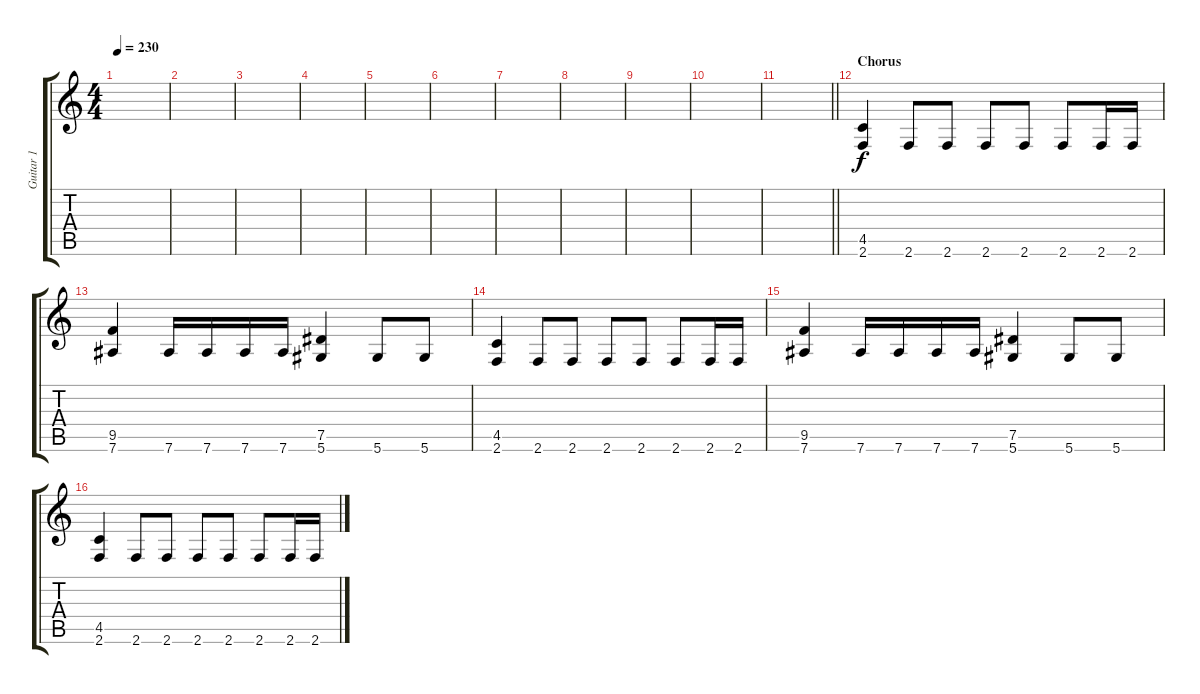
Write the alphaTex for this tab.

\track ("Guitar 1" "Guitar 1") {instrument distortionguitar}
\staff {score tabs}
\tuning (Eb4 Bb3 Gb3 Db3 Ab2 Eb2) {hide}
\ts (4 4)
\tempo 230
\clef g2
\ks c
|
|
|
|
|
|
|
|
|
|
\barLineRight lightlight
|
\section ("" "Chorus")
(4.5 2.6).4 2.6.8 2.6.8 2.6.8 2.6.8 2.6.8 2.6.16 2.6.16 |
(9.5 7.6).4 7.6.16 7.6.16 7.6.16 7.6.16 (7.5 5.6).4 5.6.8 5.6.8 |
(4.5 2.6).4 2.6.8 2.6.8 2.6.8 2.6.8 2.6.8 2.6.16 2.6.16 |
(9.5 7.6).4 7.6.16 7.6.16 7.6.16 7.6.16 (7.5 5.6).4 5.6.8 5.6.8 |
(4.5 2.6).4 2.6.8 2.6.8 2.6.8 2.6.8 2.6.8 2.6.16 2.6.16
